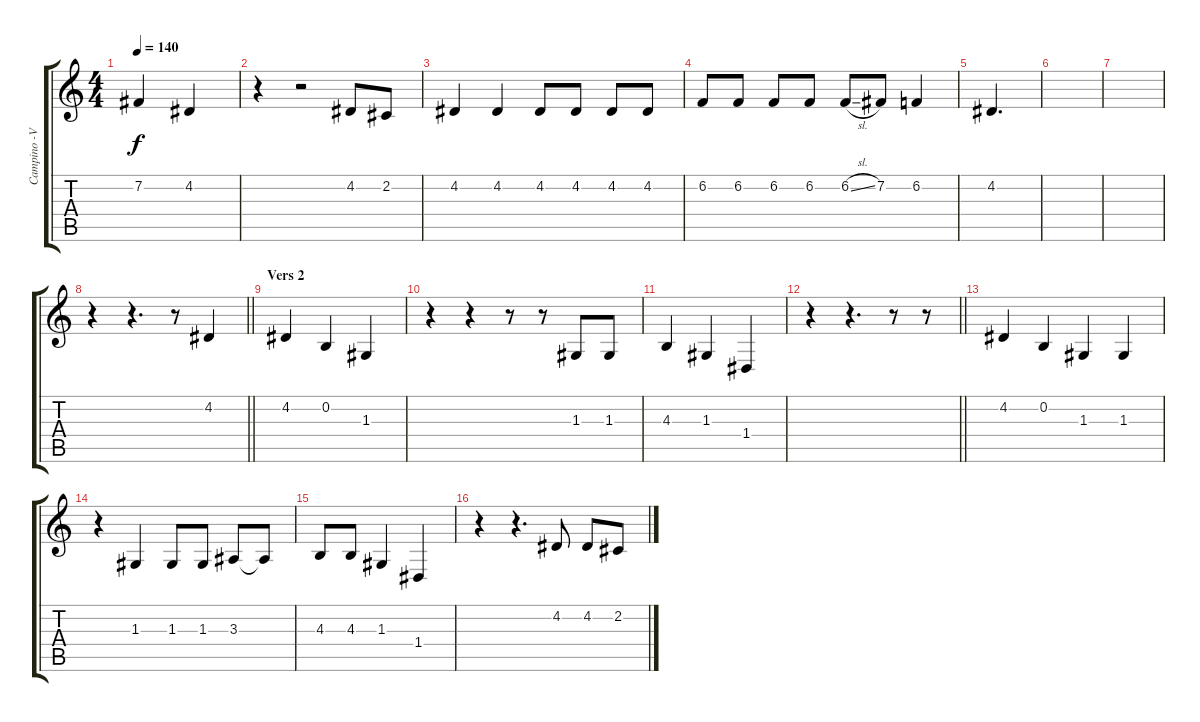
\track ("Campino -Voice" "Campino -V") {instrument lead1square}
\staff {score tabs}
\tuning (E4 B3 G3 D3 A2 E2) {hide}
\ts (4 4)
\tempo 140
\clef g2
\ks c
7.2.4{dy f} 4.2.4 |
r.4 r.2 4.2.8 2.2.8 |
4.2.4 4.2.4 4.2.8 4.2.8 4.2.8 4.2.8 |
6.2.8 6.2.8 6.2.8 6.2.8 6.2{sl}.8 7.2.8 6.2.4 |
4.2.4{d} |
|
|
\barLineRight lightlight
r.4 r.4{d} r.8 4.2.4 |
\section ("" "Vers 2")
4.2.4 0.2.4 1.3.4 |
r.4 r.4 r.8 r.8 1.3.8 1.3.8 |
4.3.4 1.3.4 1.4.4 |
\barLineRight lightlight
r.4 r.4{d} r.8 r.8 |
4.2.4 0.2.4 1.3.4 1.3.4 |
r.4 1.3.4 1.3.8 1.3.8 3.3.8 3.3{t}.8 |
4.3.8 4.3.8 1.3.4 1.4.4 |
r.4 r.4{d} 4.2.8 4.2.8 2.2.8
